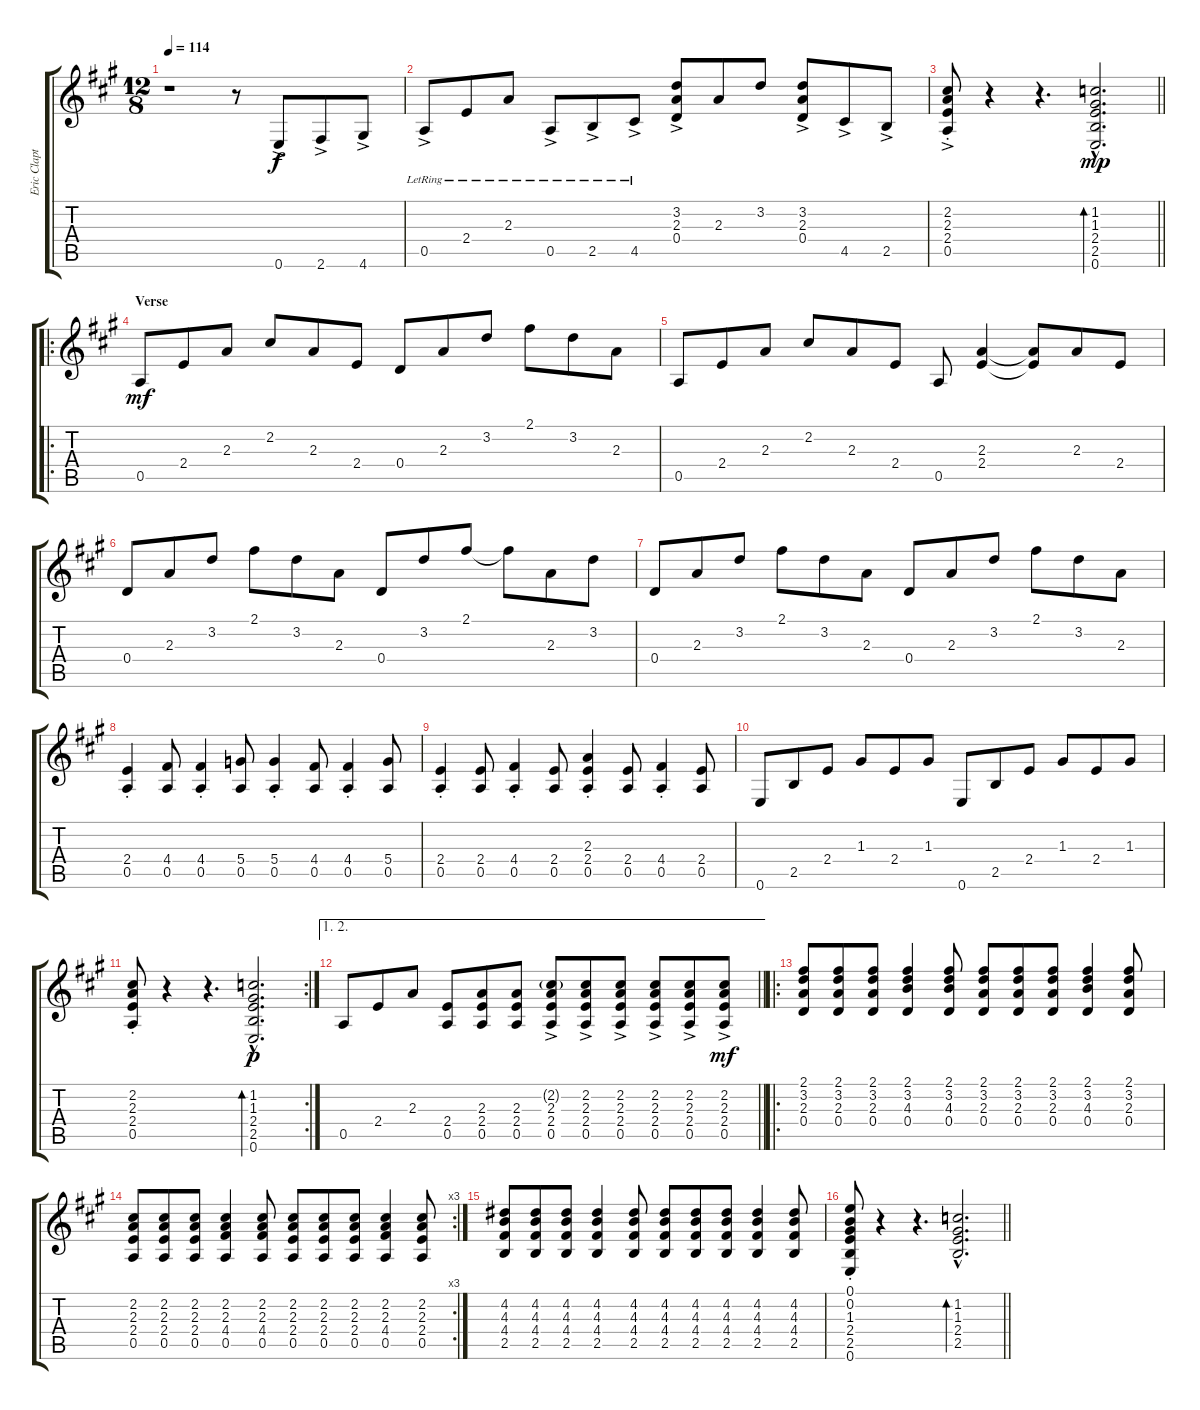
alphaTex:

\track ("Eric Clapton - Guitar I" "Eric Clapt") {instrument distortionguitar}
\staff {score tabs}
\tuning (E4 B3 G3 D3 A2 E2) {hide}
\ts (12 8)
\tempo 114
\clef g2
\ks a
r.1{dy f instrument distortionguitar} r.8 0.6{ac}.8 2.6{ac}.8 4.6{ac}.8 |
0.5{ac lr}.8 2.4{lr}.8 2.3{lr}.8 0.5{ac lr}.8 2.5{ac lr}.8 4.5{ac lr}.8 (3.2{ac} 2.3{ac} 0.4{ac}).8 2.3.8 3.2.8 (3.2{ac} 2.3{ac} 0.4{ac}).8 4.5{ac}.8 2.5{ac}.8 |
\barLineRight lightlight
(2.2{ac st} 2.3{ac st} 2.4{ac st} 0.5{ac st}).8 r.4 r.4{d} (1.2{hac} 1.3{hac} 2.4{hac} 2.5{hac} 0.6{hac}).2{d bd 30 dy mp} |
\ro
\section ("" "Verse")
0.5.8{dy mf} 2.4.8 2.3.8 2.2.8 2.3.8 2.4.8 0.4.8 2.3.8 3.2.8 2.1.8 3.2.8 2.3.8 |
0.5.8 2.4.8 2.3.8 2.2.8 2.3.8 2.4.8 0.5.8 (2.3 2.4).4 (2.3{t} 2.4{t}).8 2.3.8 2.4.8 |
0.4.8 2.3.8 3.2.8 2.1.8 3.2.8 2.3.8 0.4.8 3.2.8 2.1.8 2.1{t}.8 2.3.8 3.2.8 |
0.4.8 2.3.8 3.2.8 2.1.8 3.2.8 2.3.8 0.4.8 2.3.8 3.2.8 2.1.8 3.2.8 2.3.8 |
(2.4{st} 0.5{st}).4 (4.4 0.5).8 (4.4{st} 0.5{st}).4 (5.4 0.5).8 (5.4{st} 0.5{st}).4 (4.4 0.5).8 (4.4{st} 0.5{st}).4 (5.4 0.5).8 |
(2.4{st} 0.5{st}).4 (2.4 0.5).8 (4.4{st} 0.5{st}).4 (2.4 0.5).8 (2.3{st} 2.4{st} 0.5{st}).4 (2.4 0.5).8 (4.4{st} 0.5{st}).4 (2.4 0.5).8 |
0.6.8 2.5.8 2.4.8 1.3.8 2.4.8 1.3.8 0.6.8 2.5.8 2.4.8 1.3.8 2.4.8 1.3.8 |
\rc 2
(2.2{st} 2.3{st} 2.4{st} 0.5{st}).8 r.4 r.4{d} (1.2{hac} 1.3{hac} 2.4{hac} 2.5{hac} 0.6{hac}).2{d bd 30 dy p} |
\ae (1 2)
\barLineRight lightlight
0.5.8 2.4.8 2.3.8 (2.4 0.5).8 (2.3 2.4 0.5).8 (2.3 2.4 0.5).8 (2.2{g ac} 2.3{ac} 2.4{ac} 0.5{ac}).8 (2.2{ac} 2.3{ac} 2.4{ac} 0.5{ac}).8 (2.2{ac} 2.3{ac} 2.4{ac} 0.5{ac}).8 (2.2{ac} 2.3{ac} 2.4{ac} 0.5{ac}).8 (2.2{ac} 2.3{ac} 2.4{ac} 0.5{ac}).8 (2.2{ac} 2.3{ac} 2.4{ac} 0.5{ac}).8{dy mf} |
\ro
(2.1 3.2 2.3 0.4).8 (2.1 3.2 2.3 0.4).8 (2.1 3.2 2.3 0.4).8 (2.1 3.2 4.3 0.4).4 (2.1 3.2 4.3 0.4).8 (2.1 3.2 2.3 0.4).8 (2.1 3.2 2.3 0.4).8 (2.1 3.2 2.3 0.4).8 (2.1 3.2 4.3 0.4).4 (2.1 3.2 2.3 0.4).8 |
\rc 3
(2.2 2.3 2.4 0.5).8 (2.2 2.3 2.4 0.5).8 (2.2 2.3 2.4 0.5).8 (2.2 2.3 4.4 0.5).4 (2.2 2.3 4.4 0.5).8 (2.2 2.3 2.4 0.5).8 (2.2 2.3 2.4 0.5).8 (2.2 2.3 2.4 0.5).8 (2.2 2.3 4.4 0.5).4 (2.2 2.3 2.4 0.5).8 |
(4.2 4.3 4.4 2.5).8 (4.2 4.3 4.4 2.5).8 (4.2 4.3 4.4 2.5).8 (4.2 4.3 4.4 2.5).4 (4.2 4.3 4.4 2.5).8 (4.2 4.3 4.4 2.5).8 (4.2 4.3 4.4 2.5).8 (4.2 4.3 4.4 2.5).8 (4.2 4.3 4.4 2.5).4 (4.2 4.3 4.4 2.5).8 |
\barLineRight lightlight
(0.1{st} 0.2{st} 1.3{st} 2.4{st} 2.5{st} 0.6{st}).8 r.4 r.4{d} (1.2{hac} 1.3{hac} 2.4{hac} 2.5{hac}).2{d bd 30}
